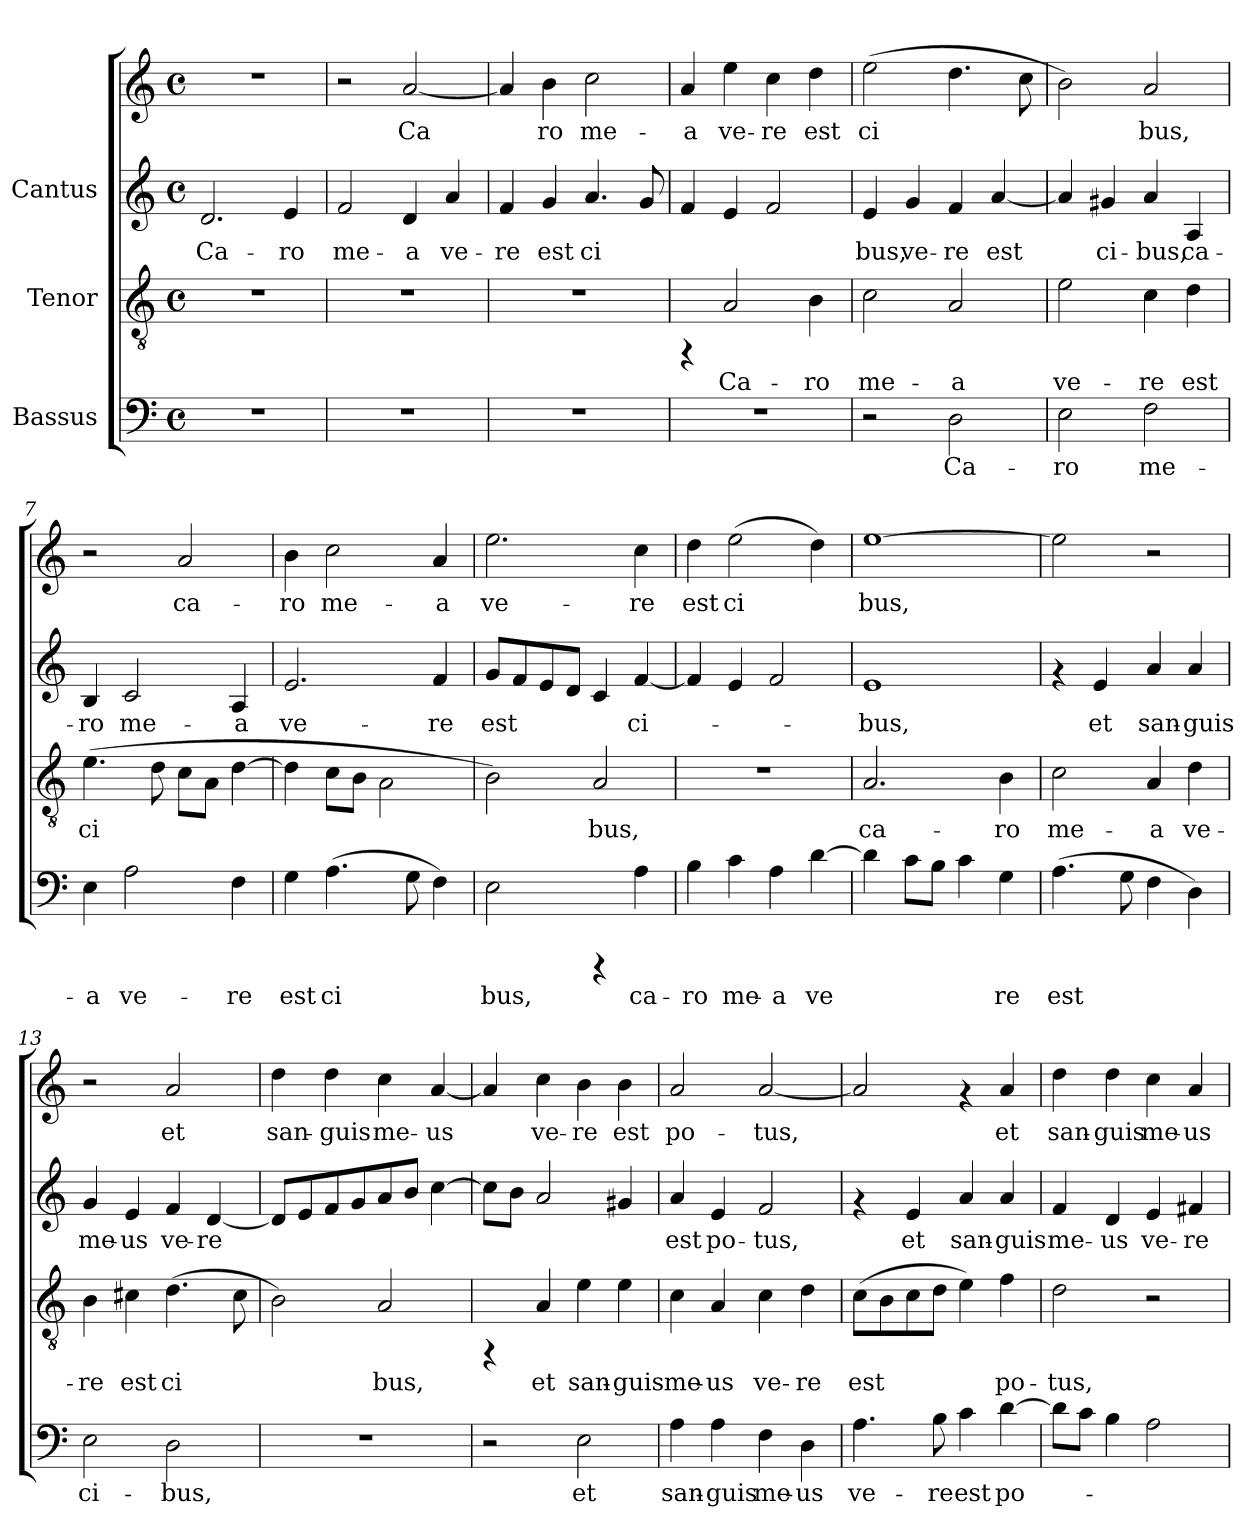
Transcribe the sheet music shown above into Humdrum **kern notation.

**kern	**text	**kern	**text	**kern	**text	**kern	**text
*part3	*part3	*part2	*part2	*part1	*part1	*part1	*part1
*staff4	*staff4	*staff3	*staff3	*staff2	*staff2	*staff1	*staff1
*I"Bassus	*	*I"Tenor	*	*I"Cantus	*	*	*
!!LO:PB:g=z
*stria5	*	*stria5	*	*stria5	*	*stria5	*
*clefF4	*	*clefGv2	*	*clefG2	*	*clefG2	*
*M4/4	*	*M4/4	*	*M4/4	*	*M4/4	*
*met(c)	*	*met(c)	*	*met(c)	*	*met(c)	*
*MM132	*	*MM132	*	*MM132	*	*MM132	*
=1	=1	=1	=1	=1	=1	=1	=1
!	!	!	!	!	!LO:LY:b:cj	!	!
1r	.	1r	.	2.d/	Ca-	1r	.
!	!	!	!	!	!LO:LY:b:cj	!	!
.	.	.	.	4e/	-ro	.	.
=2	=2	=2	=2	=2	=2	=2	=2
!	!	!	!	!	!LO:LY:b:cj	!	!
1r	.	1r	.	2f/	-me-	2r	.
!	!	!	!	!	!LO:LY:b:cj	!	!LO:LY:b:cj
.	.	.	.	4d/	-a	[<2a/	Ca-
!	!	!	!	!	!LO:LY:b:cj	!	!
.	.	.	.	4a/	ve-	.	.
=3	=3	=3	=3	=3	=3	=3	=3
!	!	!	!	!	!LO:LY:b:cj	!	!LO:LY:b:cj
1r	.	1r	.	4f/	-re	4a/]	-
!	!	!	!	!	!LO:LY:b:cj	!	!LO:LY:b:cj
.	.	.	.	4g/	est	4b\	ro
!	!	!	!	!	!LO:LY:b:cj	!	!LO:LY:b:cj
.	.	.	.	4.a/	ci-	2cc\	me-
!	!	!	!	!	!LO:LY:b:cj	!	!
.	.	.	.	8g/	--	.	.
=4	=4	=4	=4	=4	=4	=4	=4
!	!	!	!	!	!	!	!LO:LY:b:cj
1r	.	4rFF	.	4f/	.	4a/	-a
!	!	!	!LO:LY:b:cj	!	!	!	!LO:LY:b:cj
.	.	2A/	Ca-	4e/	.	4ee\	ve-
!	!	!	!	!	!	!	!LO:LY:b:cj
.	.	.	.	2f/	.	4cc\	-re
!	!	!	!LO:LY:b:cj	!	!	!	!LO:LY:b:cj
.	.	4B\	-ro	.	.	4dd\	est
=5	=5	=5	=5	=5	=5	=5	=5
!	!	!	!LO:LY:b:cj	!	!LO:LY:b:cj	!	!LO:LY:b:cj
2r	.	2c\	me-	4e/	-bus,	(>2ee\	ci-
!	!	!	!	!	!LO:LY:b:cj	!	!
.	.	.	.	4g/	ve-	.	.
!	!LO:LY:b:cj	!	!LO:LY:b:cj	!	!LO:LY:b:cj	!	!LO:LY:b:cj
2D\	Ca-	2A/	-a	4f/	-re	4.dd\	--
!	!	!	!	!	!LO:LY:b:cj	!	!
.	.	.	.	[<4a/	est	.	.
!	!	!	!	!	!	!	!LO:LY:b:cj
.	.	.	.	.	.	8cc\	--
!!LO:LB:g=z
=6	=6	=6	=6	=6	=6	=6	=6
!	!LO:LY:b:cj	!	!LO:LY:b:cj	!	!LO:LY:b:cj	!	!LO:LY:b:cj
2E\	-ro	2e\	ve-	4a/]	.	2b\)	.
!	!	!	!	!	!LO:LY:b:cj	!	!
.	.	.	.	4g#X/	ci-	.	.
!	!LO:LY:b:cj	!	!LO:LY:b:cj	!	!LO:LY:b:cj	!	!LO:LY:b:cj
2F\	me-	4c\	-re	4a/	-bus,	2a/	bus,
!	!	!	!LO:LY:b:cj	!	!LO:LY:b:cj	!	!
.	.	4d\	est	4A/	ca-	.	.
=7	=7	=7	=7	=7	=7	=7	=7
!	!LO:LY:b:cj	!	!LO:LY:b:cj	!	!LO:LY:b:cj	!	!
4E\	-a	(>4.e\	ci-	4B/	-ro	2r	.
!	!LO:LY:b:cj	!	!	!	!LO:LY:b:cj	!	!
2A\	ve-	.	.	2c/	me-	.	.
!	!	!	!LO:LY:b:cj	!	!	!	!
.	.	8d\	--	.	.	.	.
!	!	!	!LO:LY:b:cj	!	!	!	!LO:LY:b:cj
.	.	8c\L	--	.	.	2a/	-ca-
!	!	!	!LO:LY:b:cj	!	!	!	!
.	.	8A\J	--	.	.	.	.
!	!LO:LY:b:cj	!	!LO:LY:b:cj	!	!LO:LY:b:cj	!	!
4F\	-re	[>4d\	--	4A/	-a	.	.
=8	=8	=8	=8	=8	=8	=8	=8
!	!LO:LY:b:cj	!	!	!	!LO:LY:b:cj	!	!LO:LY:b:cj
4G\	est	4d\]	.	2.e/	ve-	4b\	ro
!	!LO:LY:b:cj	!	!	!	!	!	!LO:LY:b:cj
(>4.A\	ci-	8c\L	.	.	.	2cc\	me-
.	.	8B\J	.	.	.	.	.
.	.	2A\	.	.	.	.	.
!	!LO:LY:b:cj	!	!	!	!	!	!
8G\	--	.	.	.	.	.	.
!	!LO:LY:b:cj	!	!	!	!LO:LY:b:cj	!	!LO:LY:b:cj
4F\)	--	.	.	4f/	-re	4a/	-a
=9	=9	=9	=9	=9	=9	=9	=9
!	!LO:LY:b:cj	!	!LO:LY:b:cj	!	!LO:LY:b:cj	!	!LO:LY:b:cj
2E\	-bus,	2B\)	-	8g/L	est	2.ee\	ve-
!	!	!	!	!	!LO:LY:b:cj	!	!
.	.	.	.	8f/	.	.	.
!	!	!	!	!	!LO:LY:b:cj	!	!
.	.	.	.	8e/	.	.	.
!	!	!	!	!	!LO:LY:b:cj	!	!
.	.	.	.	8d/J	.	.	.
!	!	!	!LO:LY:b:cj	!	!LO:LY:b:cj	!	!
4rCCC	.	2A/	bus,	4c/	.	.	.
!	!LO:LY:b:cj	!	!	!	!LO:LY:b:cj	!	!LO:LY:b:cj
4A\	ca-	.	.	[<4f/	ci-	4cc\	-re
=10	=10	=10	=10	=10	=10	=10	=10
!	!LO:LY:b:cj	!	!	!	!	!	!LO:LY:b:cj
4B\	-ro	1r	.	4f/]	.	4dd\	-est
!	!LO:LY:b:cj	!	!	!	!	!	!LO:LY:b:cj
4c\	me-	.	.	4e/	.	(>2ee\	ci-
!	!LO:LY:b:cj	!	!	!	!	!	!
4A\	-a	.	.	2f/	.	.	.
!	!LO:LY:b:cj	!	!	!	!	!	!LO:LY:b:cj
[>4d\	ve-	.	.	.	.	4dd\)	--
!!LO:LB:g=z
=11	=11	=11	=11	=11	=11	=11	=11
!	!LO:LY:b:cj	!	!LO:LY:b:cj	!	!LO:LY:b:cj	!	!LO:LY:b:cj
4d\]	-	2.A/	ca-	1e	bus,	[>1ee	-bus,
!	!LO:LY:b:cj	!	!	!	!	!	!
8c\L	.	.	.	.	.	.	.
!	!LO:LY:b:cj	!	!	!	!	!	!
8B\J	.	.	.	.	.	.	.
!	!LO:LY:b:cj	!	!	!	!	!	!
4c\	.	.	.	.	.	.	.
!	!LO:LY:b:cj	!	!LO:LY:b:cj	!	!	!	!
4G\	re	4B\	-ro	.	.	.	.
=12	=12	=12	=12	=12	=12	=12	=12
!	!LO:LY:b:cj	!	!LO:LY:b:cj	!	!	!	!
(>4.A\	est	2c\	me-	4rf	.	2ee\]	.
!	!	!	!	!	!LO:LY:b:cj	!	!
.	.	.	.	4e/	et	.	.
!	!LO:LY:b:cj	!	!	!	!	!	!
8G\	.	.	.	.	.	.	.
!	!LO:LY:b:cj	!	!LO:LY:b:cj	!	!LO:LY:b:cj	!	!
4F\	.	4A/	-a	4a/	san-	2r	.
!	!LO:LY:b:cj	!	!LO:LY:b:cj	!	!LO:LY:b:cj	!	!
4D\)	.	4d\	ve-	4a/	-guis	.	.
=13	=13	=13	=13	=13	=13	=13	=13
!	!LO:LY:b:cj	!	!LO:LY:b:cj	!	!LO:LY:b:cj	!	!
2E\	ci-	4B\	-re	4g/	me-	2r	.
!	!	!	!LO:LY:b:cj	!	!LO:LY:b:cj	!	!
.	.	4c#X\	est	4e/	-us	.	.
!	!LO:LY:b:cj	!	!LO:LY:b:cj	!	!LO:LY:b:cj	!	!LO:LY:b:cj
2D\	-bus,	(>4.d\	ci-	4f/	ve-	2a/	et
!	!	!	!	!	!LO:LY:b:cj	!	!
.	.	.	.	[<4d/	-re	.	.
!	!	!	!LO:LY:b:cj	!	!	!	!
.	.	8c#\	--	.	.	.	.
=14	=14	=14	=14	=14	=14	=14	=14
!	!	!	!LO:LY:b:cj	!	!	!	!LO:LY:b:cj
1r	.	2B\)	-	8d/L]	.	4dd\	san-
.	.	.	.	8e/	.	.	.
!	!	!	!	!	!	!	!LO:LY:b:cj
.	.	.	.	8f/	.	4dd\	-guis
.	.	.	.	8g/	.	.	.
!	!	!	!LO:LY:b:cj	!	!	!	!LO:LY:b:cj
.	.	2A/	bus,	8a/	.	4cc\	me-
.	.	.	.	8b/J	.	.	.
!	!	!	!	!	!	!	!LO:LY:b:cj
.	.	.	.	[>4cc\	.	[<4a/	-us
=15	=15	=15	=15	=15	=15	=15	=15
!	!	!	!	!	!	!	!LO:LY:b:cj
2r	.	4rFF	.	8cc\L]	.	4a/]	.
.	.	.	.	8b\J	.	.	.
!	!	!	!LO:LY:b:cj	!	!	!	!LO:LY:b:cj
.	.	4A/	et	2a/	.	4cc\	ve-
!	!LO:LY:b:cj	!	!LO:LY:b:cj	!	!	!	!LO:LY:b:cj
2E\	et	4e\	san-	.	.	4b\	-re
!	!	!	!LO:LY:b:cj	!	!	!	!LO:LY:b:cj
.	.	4e\	-guis	4g#X/	.	4b\	est
!!LO:PB:g=z
=16	=16	=16	=16	=16	=16	=16	=16
!	!LO:LY:b:cj	!	!LO:LY:b:cj	!	!LO:LY:b:cj	!	!LO:LY:b:cj
4A\	san-	4c\	me-	4a/	est	2a/	po-
!	!LO:LY:b:cj	!	!LO:LY:b:cj	!	!LO:LY:b:cj	!	!
4A\	-guis	4A/	-us	4e/	po-	.	.
!	!LO:LY:b:cj	!	!LO:LY:b:cj	!	!LO:LY:b:cj	!	!LO:LY:b:cj
4F\	me-	4c\	ve-	2f/	-tus,	[<2a/	-tus,
!	!LO:LY:b:cj	!	!LO:LY:b:cj	!	!	!	!
4D\	-us	4d\	-re	.	.	.	.
=17	=17	=17	=17	=17	=17	=17	=17
!	!LO:LY:b:cj	!	!LO:LY:b:cj	!	!	!	!LO:LY:b:cj
4.A\	ve-	(>8c\L	est	4rf	.	2a/]	.
!	!	!	!LO:LY:b:cj	!	!	!	!
.	.	8B\	.	.	.	.	.
!	!	!	!LO:LY:b:cj	!	!LO:LY:b:cj	!	!
.	.	8c\	.	4e/	et	.	.
!	!LO:LY:b:cj	!	!LO:LY:b:cj	!	!	!	!
8B\	-re	8d\J	.	.	.	.	.
!	!LO:LY:b:cj	!	!LO:LY:b:cj	!	!LO:LY:b:cj	!	!
4c\	est	4e\)	.	4a/	san-	4rf	.
!	!LO:LY:b:cj	!	!LO:LY:b:cj	!	!LO:LY:b:cj	!	!LO:LY:b:cj
[>4d\	po-	4f\	po-	4a/	-guis	4a/	et
=18	=18	=18	=18	=18	=18	=18	=18
!	!	!	!LO:LY:b:cj	!	!LO:LY:b:cj	!	!LO:LY:b:cj
8d\L]	.	2d\	-tus,	4f/	me-	4dd\	san-
8c\J	.	.	.	.	.	.	.
!	!	!	!	!	!LO:LY:b:cj	!	!LO:LY:b:cj
4B\	.	.	.	4d/	-us	4dd\	-guis
!	!	!	!	!	!LO:LY:b:cj	!	!LO:LY:b:cj
2A\	.	2r	.	4e/	ve-	4cc\	me-
!	!	!	!	!	!LO:LY:b:cj	!	!LO:LY:b:cj
.	.	.	.	4f#X/	-re	4a/	-us
=	=	=	=	=	=	=	=
*-	*-	*-	*-	*-	*-	*-	*-
